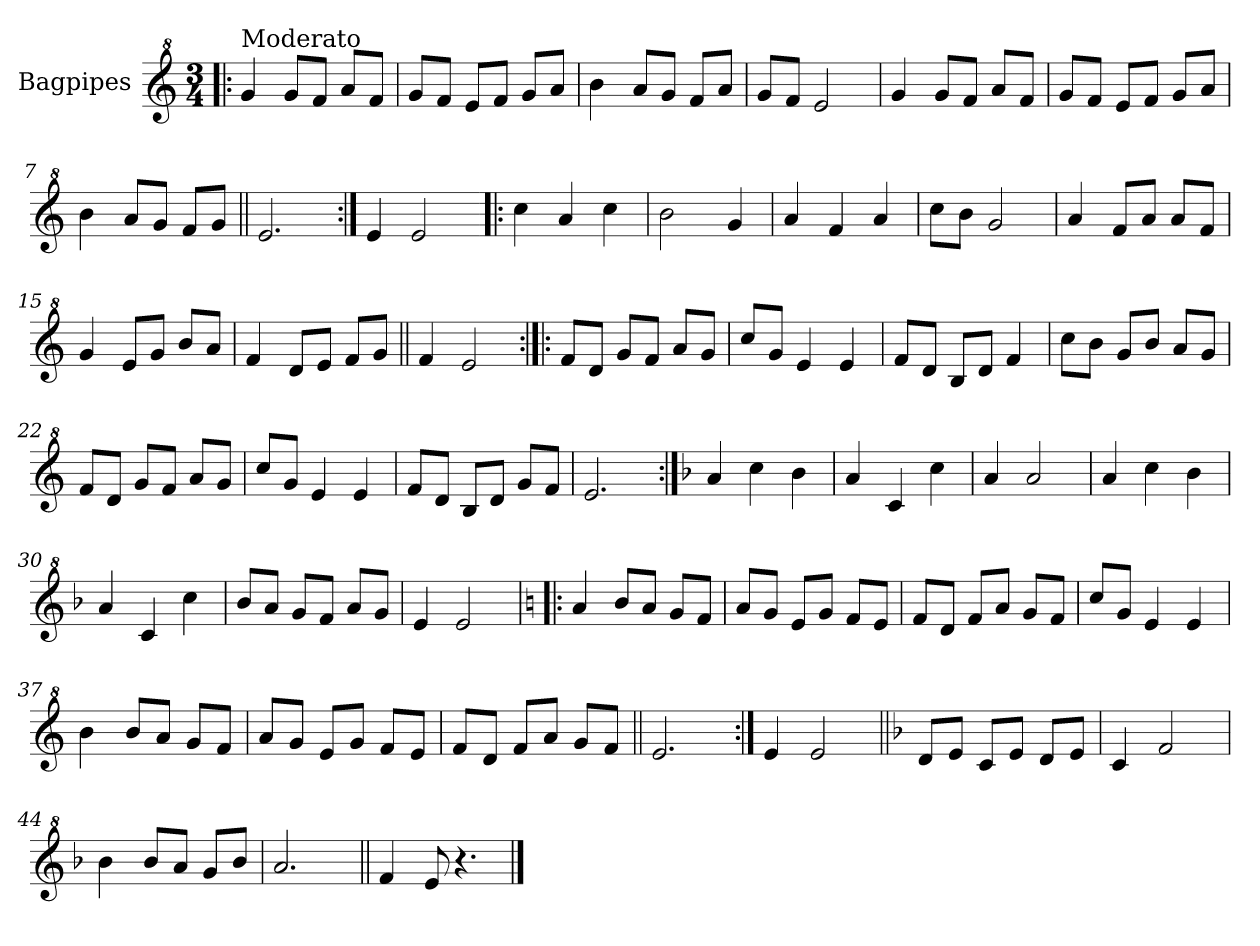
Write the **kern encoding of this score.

**kern
*part1
*staff1
*I"Bagpipes
*I'Bag
*clefG^2
*k[]
*C:
*M3/4
=1!|:
!LO:TX:a:t=Moderato
4gg/
8gg/L
8ff/J
8aa/L
8ff/J
=2
8gg/L
8ff/J
8ee/L
8ff/J
8gg/L
8aa/J
=3
4bb\
8aa/L
8gg/J
8ff/L
8aa/J
=4
8gg/L
8ff/J
2ee/
=5
4gg/
8gg/L
8ff/J
8aa/L
8ff/J
=6
8gg/L
8ff/J
8ee/L
8ff/J
8gg/L
8aa/J
=7
4bb\
8aa/L
8gg/J
8ff/L
8gg/J
=8||
2.ee/
=9:|!
4ee/
2ee/
!!LO:LB:g=z
=10!|:
4ccc\
4aa/
4ccc\
=11
2bb\
4gg/
=12
4aa/
4ff/
4aa/
=13
8ccc\L
8bb\J
2gg/
=14
4aa/
8ff/L
8aa/J
8aa/L
8ff/J
=15
4gg/
8ee/L
8gg/J
8bb/L
8aa/J
=16
4ff/
8dd/L
8ee/J
8ff/L
8gg/J
=17||
4ff/
2ee/
=18:|!|:
8ff/L
8dd/J
8gg/L
8ff/J
8aa/L
8gg/J
=19
8ccc/L
8gg/J
4ee/
4ee/
!!LO:LB:g=z
=20
8ff/L
8dd/J
8b/L
8dd/J
4ff/
=21
8ccc\L
8bb\J
8gg/L
8bb/J
8aa/L
8gg/J
=22
8ff/L
8dd/J
8gg/L
8ff/J
8aa/L
8gg/J
=23
8ccc/L
8gg/J
4ee/
4ee/
=24
8ff/L
8dd/J
8b/L
8dd/J
8gg/L
8ff/J
=25
2.ee/
=26:|!
*k[b-]
*F:
4aa/
4ccc\
4bb-\
=27
4aa/
4cc/
4ccc\
=28
4aa/
2aa/
=29
4aa/
4ccc\
4bb-\
!!LO:LB:g=z
=30
4aa/
4cc/
4ccc\
=31
8bb-/L
8aa/J
8gg/L
8ff/J
8aa/L
8gg/J
=32
4ee/
2ee/
=33!|:
*k[]
*C:
4aa/
8bb/L
8aa/J
8gg/L
8ff/J
=34
8aa/L
8gg/J
8ee/L
8gg/J
8ff/L
8ee/J
=35
8ff/L
8dd/J
8ff/L
8aa/J
8gg/L
8ff/J
=36
8ccc/L
8gg/J
4ee/
4ee/
=37
4bb\
8bb/L
8aa/J
8gg/L
8ff/J
!!LO:LB:g=z
=38
8aa/L
8gg/J
8ee/L
8gg/J
8ff/L
8ee/J
=39
8ff/L
8dd/J
8ff/L
8aa/J
8gg/L
8ff/J
=40||
2.ee/
=41:|!
4ee/
2ee/
=42||
*k[b-]
*F:
8dd/L
8ee/J
8cc/L
8ee/J
8dd/L
8ee/J
=43
4cc/
2ff/
=44
4bb-\
8bb-/L
8aa/J
8gg/L
8bb-/J
=45
2.aa/
=46||
4ff/
8ee/
4.r
==
*-
